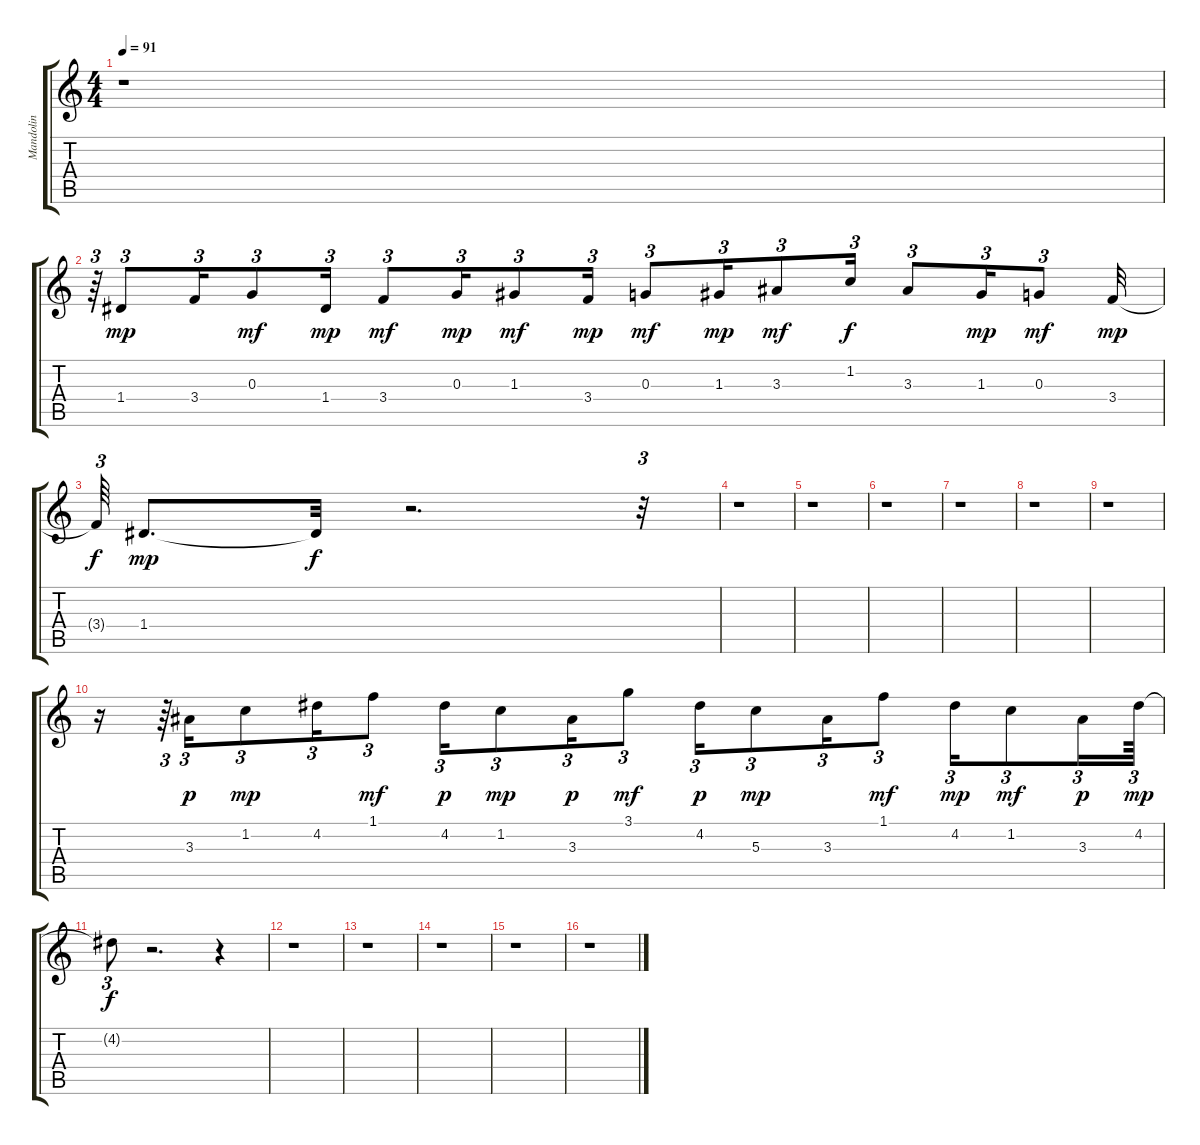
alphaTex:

\track ("Mandolin" "Mandolin") {instrument acousticguitarsteel}
\staff {score tabs}
\tuning (E4 B3 G3 D3 A2 E2) {hide}
\ts (4 4)
\tempo 91
\clef g2
\ks c
r.1{dy mp} |
r.64{tu (3 2)} 1.4.8{tu (3 2)} 3.4.16{tu (3 2)} 0.3.8{tu (3 2) dy mf} 1.4.16{tu (3 2) dy mp} 3.4.8{tu (3 2) dy mf} 0.3.16{tu (3 2) dy mp} 1.3.8{tu (3 2) dy mf} 3.4.16{tu (3 2) dy mp} 0.3.8{tu (3 2) dy mf} 1.3.16{tu (3 2) dy mp} 3.3.8{tu (3 2) dy mf} 1.2.16{tu (3 2) dy f} 3.3.8{tu (3 2)} 1.3.16{tu (3 2) dy mp} 0.3.8{tu (3 2) dy mf} 3.4.32{dy mp} |
3.4{t}.64{tu (3 2) dy f} 1.4.8{d dy mp} 1.4{t}.32{dy f} r.2{d} r.32{tu (3 2)} |
r.1 |
r.1 |
r.1 |
r.1 |
r.1 |
r.1 |
r.16 r.64{tu (3 2)} 3.3.16{tu (3 2) dy p} 1.2.8{tu (3 2) dy mp} 4.2.16{tu (3 2)} 1.1.8{tu (3 2) dy mf} 4.2.16{tu (3 2) dy p} 1.2.8{tu (3 2) dy mp} 3.3.16{tu (3 2) dy p} 3.1.8{tu (3 2) dy mf} 4.2.16{tu (3 2) dy p} 5.3.8{tu (3 2) dy mp} 3.3.16{tu (3 2)} 1.1.8{tu (3 2) dy mf} 4.2.16{tu (3 2) dy mp} 1.2.8{tu (3 2) dy mf} 3.3.16{tu (3 2) dy p} 4.2.64{tu (3 2) dy mp} |
4.2{t}.8{tu (3 2) dy f} r.2{d} r.4{tu (3 2)} |
r.1 |
r.1 |
r.1 |
r.1 |
r.1
